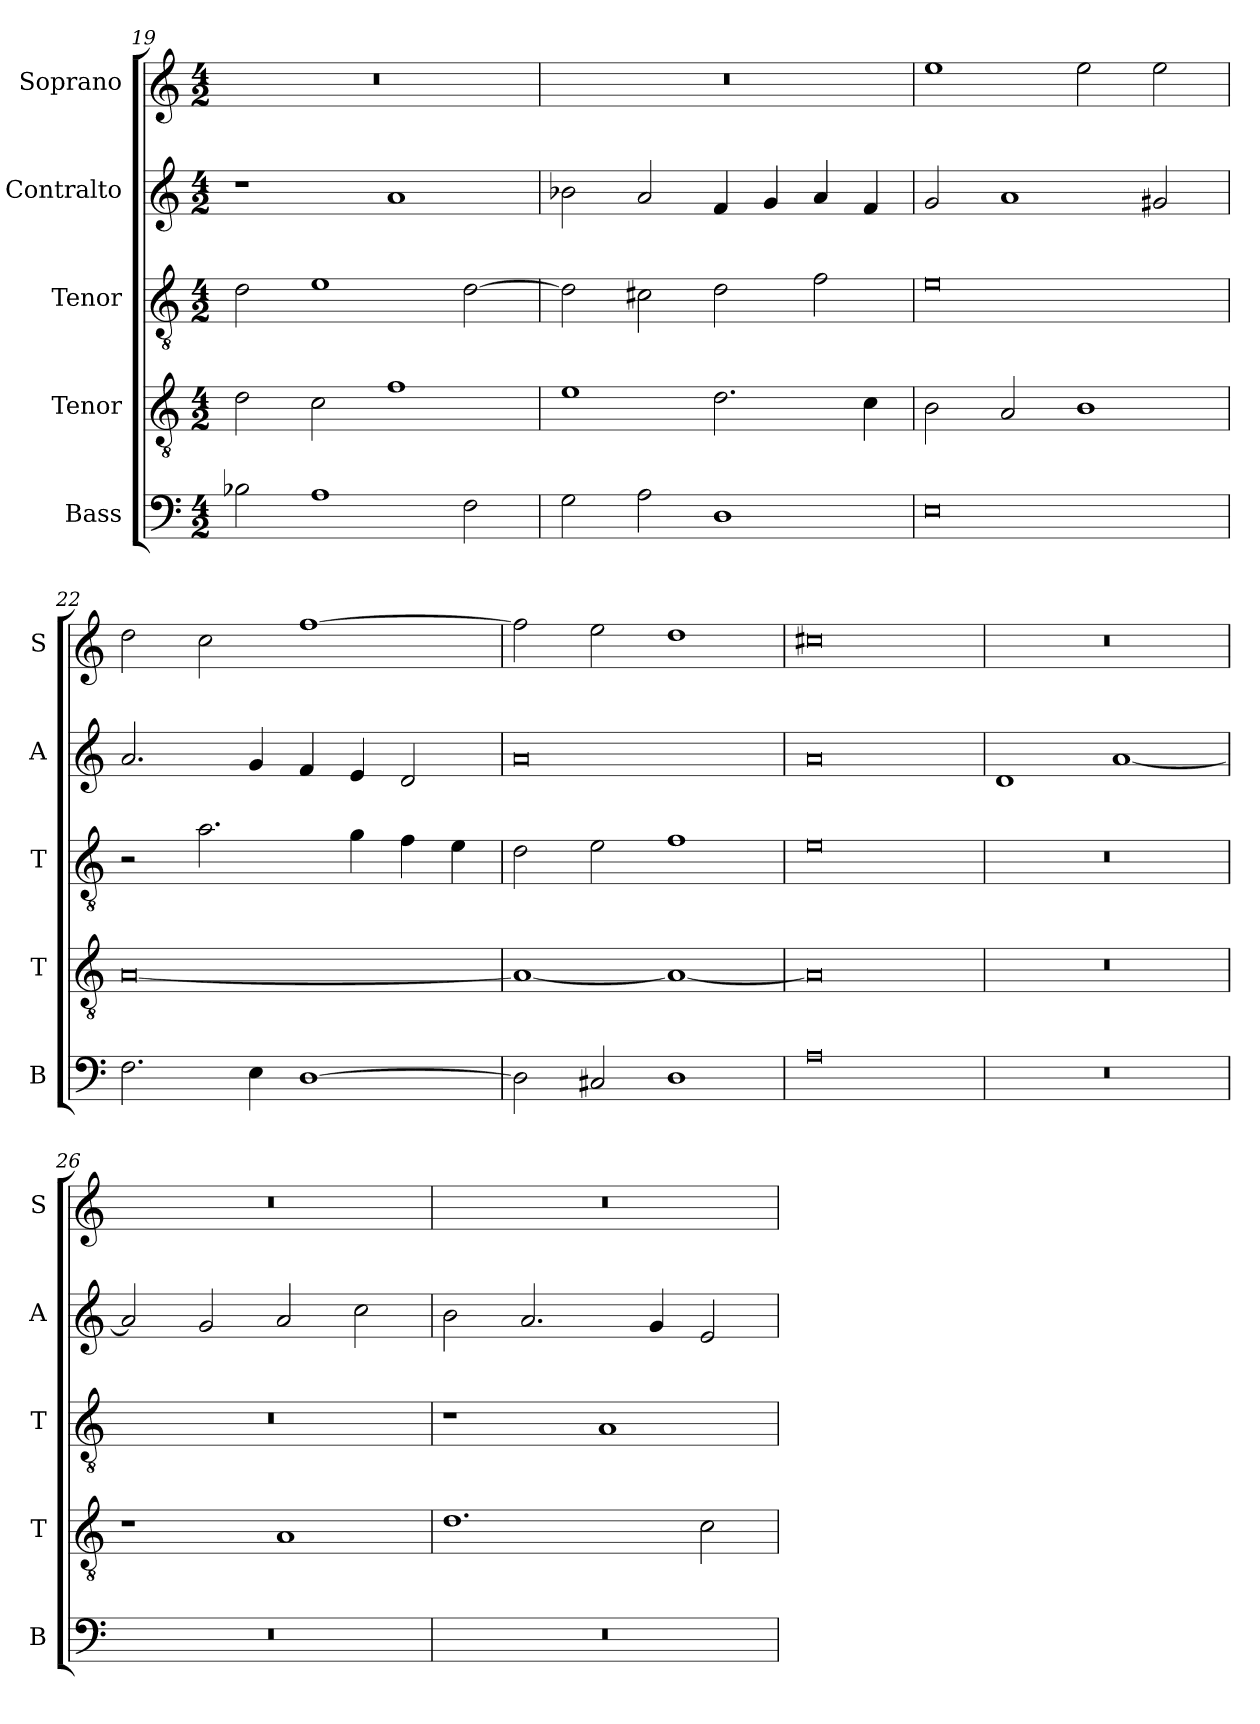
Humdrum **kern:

**kern	**kern	**kern	**kern	**kern
*part5	*part4	*part3	*part2	*part1
*staff5	*staff4	*staff3	*staff2	*staff1
*I"Bass	*I"Tenor	*I"Tenor	*I"Contralto	*I"Soprano
*I'B	*I'T	*I'T	*I'A	*I'S
*clefF4	*clefGv2	*clefGv2	*clefG2	*clefG2
*k[]	*k[]	*k[]	*k[]	*k[]
*A:aeo	*A:aeo	*A:aeo	*A:aeo	*A:aeo
*M4/2	*M4/2	*M4/2	*M4/2	*M4/2
=19	=19	=19	=19	=19
2B-X	2d	2d	1r	0r
1A	2c	1e	.	.
.	1f	.	1a	.
2F	.	[2d	.	.
=20	=20	=20	=20	=20
2G	1e	2d]	2b-X	0r
2A	.	2c#X	2a	.
1D	2.d	2d	4f	.
.	.	.	4g	.
.	.	2f	4a	.
.	4c	.	4f	.
=21	=21	=21	=21	=21
0E	2B	0e	2g	1ee
.	2A	.	1a	.
.	1B	.	.	2ee
.	.	.	2g#X	2ee
=22	=22	=22	=22	=22
2.F	[0A	2r	2.a	2dd
.	.	2.a	.	2cc
4E	.	.	4g	.
[1D	.	.	4f	[1ff
.	.	4g	4e	.
.	.	4f	2d	.
.	.	4e	.	.
=23	=23	=23	=23	=23
2D]	1A_	2d	0a	2ff]
2C#X	.	2e	.	2ee
1D	1A_	1f	.	1dd
=24	=24	=24	=24	=24
0A	0A]	0e	0a	0cc#X
=25	=25	=25	=25	=25
0r	0r	0r	1d	0r
.	.	.	[1a	.
=26	=26	=26	=26	=26
0r	1r	0r	2a]	0r
.	.	.	2g	.
.	1A	.	2a	.
.	.	.	2cc	.
=27	=27	=27	=27	=27
0r	1.d	1r	2b	0r
.	.	.	2.a	.
.	.	1A	.	.
.	.	.	4g	.
.	2c	.	2e	.
=	=	=	=	=
*-	*-	*-	*-	*-
